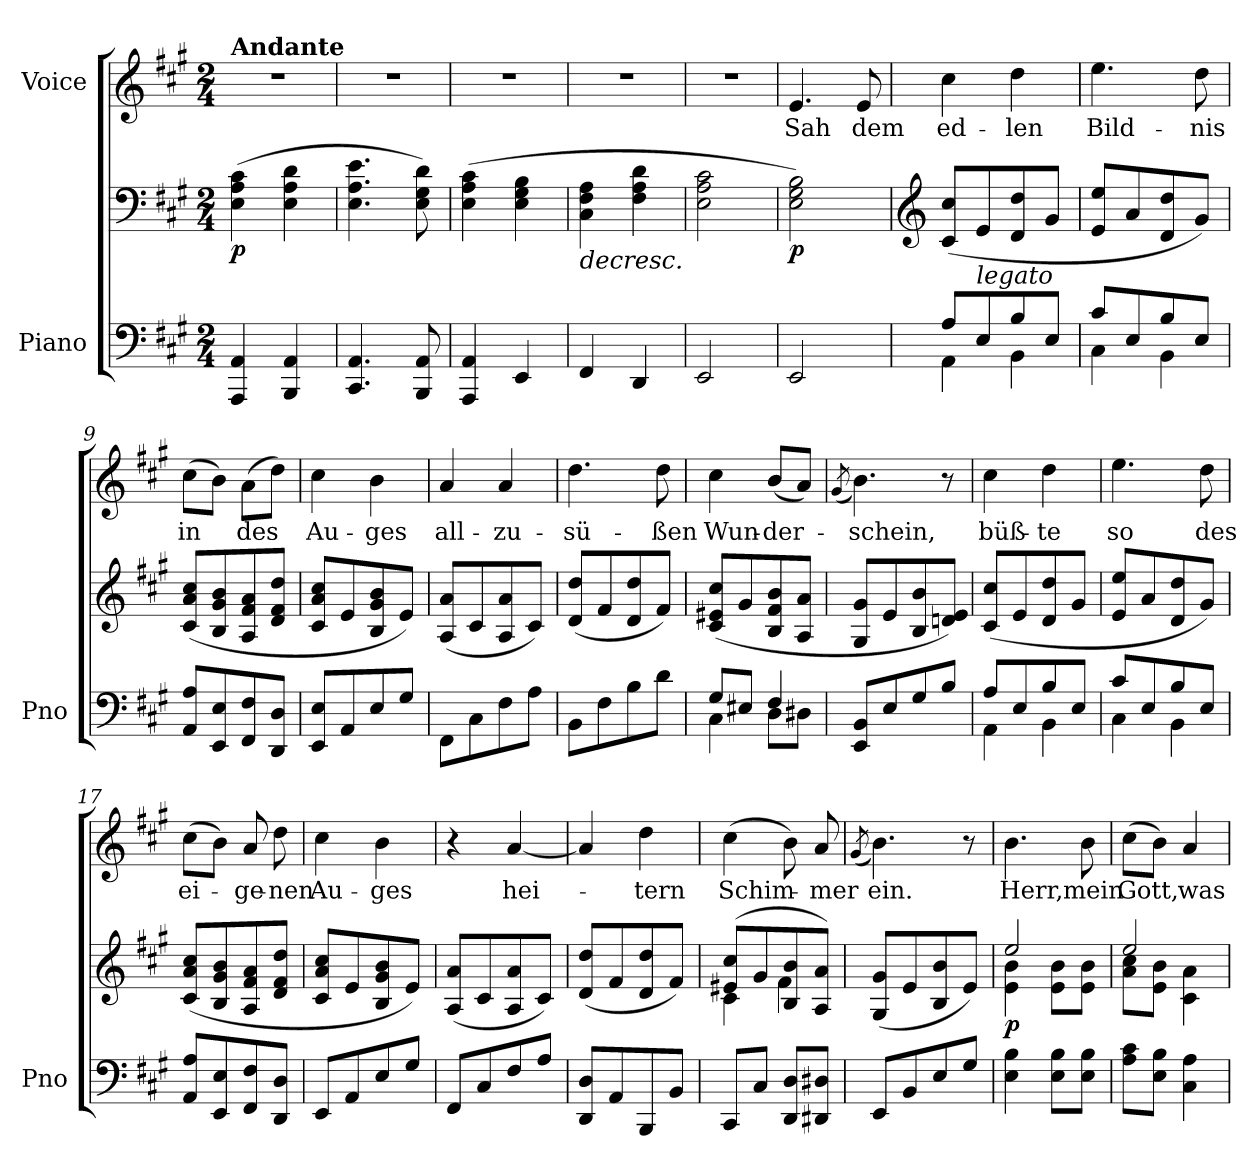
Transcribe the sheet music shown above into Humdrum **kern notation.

**kern	**kern	**dynam	**kern	**text
*part2	*part2	*part2	*part1	*part1
*staff3	*staff2	*staff2/3	*staff1	*staff1
*I"Piano	*	*	*I"Voice	*
*I'Pno	*	*	*	*
*clefF4	*clefF4	*	*clefG2	*
*k[f#c#g#]	*k[f#c#g#]	*	*k[f#c#g#]	*
*M2/4	*M2/4	*	*M2/4	*
=1	=1	=1	=1	=1
!	!	!	!LO:TX:a:B:t=Andante	!
!	!	!LO:DY:b	!	!
4AAA/ 4AA/	(>4E\ 4A\ 4c#\	p	2r	.
4BBB/ 4AA/	4E\ 4A\ 4d\	.	.	.
=2	=2	=2	=2	=2
4.CC#/ 4.AA/	4.E\ 4.A\ 4.e\	.	2r	.
8BBB/ 8AA/	8E\ 8G#\ 8d\)	.	.	.
=3	=3	=3	=3	=3
4AAA/ 4AA/	(>4E\ 4A\ 4c#\	.	2r	.
4EE/	4E\ 4G#\ 4B\	.	.	.
=4	=4	=4	=4	=4
!	!	!LO:HP:b	!	!
4FF#/	4C#\ 4F#\ 4A\	>	2r	.
4DD/	4F#\ 4A\ 4d\	.	.	.
=5	=5	=5	=5	=5
2EE/	2E\ 2A\ 2c#\	.	2r	.
=6	=6	=6	=6	=6
!	!	!LO:DY:b	!	!LO:LY:b
2EE/	2E\ 2G#\ 2B\)	p	4.e/	Sah
!	!	!	!	!LO:LY:b
.	.	.	8e/	dem
.	.	]	.	.
=7	=7	=7	=7	=7
*	*clefG2	*	*	*
*^	*	*	*	*
!	!	!	!	!	!LO:LY:b
8A/L	4AA\	(>8c#/ 8cc#/L	.	4cc#\	ed-
!LO:TX:a:i:t=legato	!	!	!	!	!
8E/	.	8e/	.	.	.
!	!	!	!	!	!LO:LY:b
8B/	4BB\	8d/ 8dd/	.	4dd\	-len
8E/J	.	8g#/J	.	.	.
=8	=8	=8	=8	=8	=8
!	!	!	!	!	!LO:LY:b
8c#/L	4C#\	8e/ 8ee/L	.	4.ee\	Bild-
8E/	.	8a/	.	.	.
8B/	4BB\	8d/ 8dd/	.	.	.
!	!	!	!	!	!LO:LY:b
8E/J	.	8g#/J)	.	8dd\	-nis
*v	*v	*	*	*	*
=9	=9	=9	=9	=9
!	!	!	!	!LO:LY:b
8AA/ 8A/L	(>8c#/ 8a/ 8cc#/L	.	(>8cc#\L	in
8EE/ 8E/	8B/ 8g#/ 8b/	.	8b\J)	.
!	!	!	!	!LO:LY:b
8FF#/ 8F#/	8A/ 8f#/ 8a/	.	(>8a\L	des
8DD/ 8D/J	8d/ 8f#/ 8dd/J	.	8dd\J)	.
=10	=10	=10	=10	=10
!	!	!	!	!LO:LY:b
8EE/ 8E/L	8c#/ 8a/ 8cc#/L	.	4cc#\	Au-
8AA/	8e/	.	.	.
!	!	!	!	!LO:LY:b
8E/	8B/ 8g#/ 8b/	.	4b\	-ges
8G#/J	8e/J)	.	.	.
!!LO:LB:g=z
=11	=11	=11	=11	=11
!	!	!	!	!LO:LY:b
8FF#\L	(<8A/ 8a/L	.	4a/	all-
8C#\	8c#/	.	.	.
!	!	!	!	!LO:LY:b
8F#\	8A/ 8a/	.	4a/	-zu-
8A\J	8c#/J)	.	.	.
=12	=12	=12	=12	=12
!	!	!	!	!LO:LY:b
8BB\L	(<8d/ 8dd/L	.	4.dd\	-sü-
8F#\	8f#/	.	.	.
8B\	8d/ 8dd/	.	.	.
!	!	!	!	!LO:LY:b
8d\J	8f#/J)	.	8dd\	-ßen
=13	=13	=13	=13	=13
*^	*	*	*	*
!	!	!	!	!	!LO:LY:b
8G#/L	4C#\	(>8c#/ 8e#X/ 8cc#/L	.	4cc#\	Wun-
8E#X/J	.	8g#/	.	.	.
!	!	!	!	!	!LO:LY:b
4F#/	8D\L	8B/ 8f#/ 8b/	.	(<8b/L	-der-
.	8D#X\J	8A/ 8a/J	.	8a/J)	.
*v	*v	*	*	*	*
=14	=14	=14	=14	=14
.	.	.	(<8qg#/	.
!	!	!	!	!LO:LY:b
8EE/ 8BB/L	8G#/ 8g#/L	.	4.b\)	-schein,
8E/	8e/	.	.	.
8G#/	8B/ 8b/	.	.	.
8B/J	8dn/ 8e/J)	.	8r	.
=15	=15	=15	=15	=15
*^	*	*	*	*
!	!	!	!	!	!LO:LY:b
8A/L	4AA\	(>8c#/ 8cc#/L	.	4cc#\	büß-
8E/	.	8e/	.	.	.
!	!	!	!	!	!LO:LY:b
8B/	4BB\	8d/ 8dd/	.	4dd\	-te
8E/J	.	8g#/J	.	.	.
=16	=16	=16	=16	=16	=16
!	!	!	!	!	!LO:LY:b
8c#/L	4C#\	8e/ 8ee/L	.	4.ee\	so
8E/	.	8a/	.	.	.
8B/	4BB\	8d/ 8dd/	.	.	.
!	!	!	!	!	!LO:LY:b
8E/J	.	8g#/J)	.	8dd\	des
*v	*v	*	*	*	*
=17	=17	=17	=17	=17
!	!	!	!	!LO:LY:b
8AA/ 8A/L	(>8c#/ 8a/ 8cc#/L	.	(>8cc#\L	ei-
8EE/ 8E/	8B/ 8g#/ 8b/	.	8b\J)	.
!	!	!	!	!LO:LY:b
8FF#/ 8F#/	8A/ 8f#/ 8a/	.	8a/	-ge-
!	!	!	!	!LO:LY:b
8DD/ 8D/J	8d/ 8f#/ 8dd/J	.	8dd\	-nen
=18	=18	=18	=18	=18
!	!	!	!	!LO:LY:b
8EE/L	8c#/ 8a/ 8cc#/L	.	4cc#\	Au-
8AA/	8e/	.	.	.
!	!	!	!	!LO:LY:b
8E/	8B/ 8g#/ 8b/	.	4b\	-ges
8G#/J	8e/J)	.	.	.
!!LO:LB:g=z
=19	=19	=19	=19	=19
8FF#/L	(<8A/ 8a/L	.	4r	.
8C#/	8c#/	.	.	.
!	!	!	!	!LO:LY:b
8F#/	8A/ 8a/	.	[4a/	hei-
8A/J	8c#/J)	.	.	.
=20	=20	=20	=20	=20
8DD/ 8D/L	(<8d/ 8dd/L	.	4a/]	.
8AA/	8f#/	.	.	.
!	!	!	!	!LO:LY:b
8BBB/	8d/ 8dd/	.	4dd\	-tern
8BB/J	8f#/J)	.	.	.
=21	=21	=21	=21	=21
*	*^	*	*	*
!	!	!	!	!	!LO:LY:b
8CC#/L	(>8e#X/ 8cc#/L	4c#\	.	(>4cc#\	Schim-
8C#/J	8g#/	.	.	.	.
8DD/ 8D/L	8B/ 8b/	4f#\	.	8b\)	.
!	!	!	!	!	!LO:LY:b
8DD#X/ 8D#X/J	8A/ 8a/J)	.	.	8a/	-mer
*	*v	*v	*	*	*
=22	=22	=22	=22	=22
.	.	.	(<8qg#/	.
!	!	!	!	!LO:LY:b
8EE/L	(<8G#/ 8g#/L	.	4.b\)	ein.
8BB/	8e/	.	.	.
8E/	8B/ 8b/	.	.	.
8G#/J	8e/J)	.	8r	.
=23	=23	=23	=23	=23
*	*^	*	*	*
!	!	!	!LO:DY:b	!	!LO:LY:b
4E\ 4B\	2ee/	4e\ 4b\	p	4.b\	Herr,
8E\ 8B\L	.	8e\ 8b\L	.	.	.
!	!	!	!	!	!LO:LY:b
8E\ 8B\J	.	8e\ 8b\J	.	8b\	mein
=24	=24	=24	=24	=24	=24
!	!	!	!	!	!LO:LY:b
8A\ 8c#\L	2ee/	8a\ 8cc#\L	.	(>8cc#\L	Gott,
8E\ 8B\J	.	8e\ 8b\J	.	8b\J)	.
!	!	!	!	!	!LO:LY:b
4C#\ 4A\	.	4c#\ 4a\	.	4a/	was
*	*v	*v	*	*	*
=	=	=	=	=
*-	*-	*-	*-	*-
